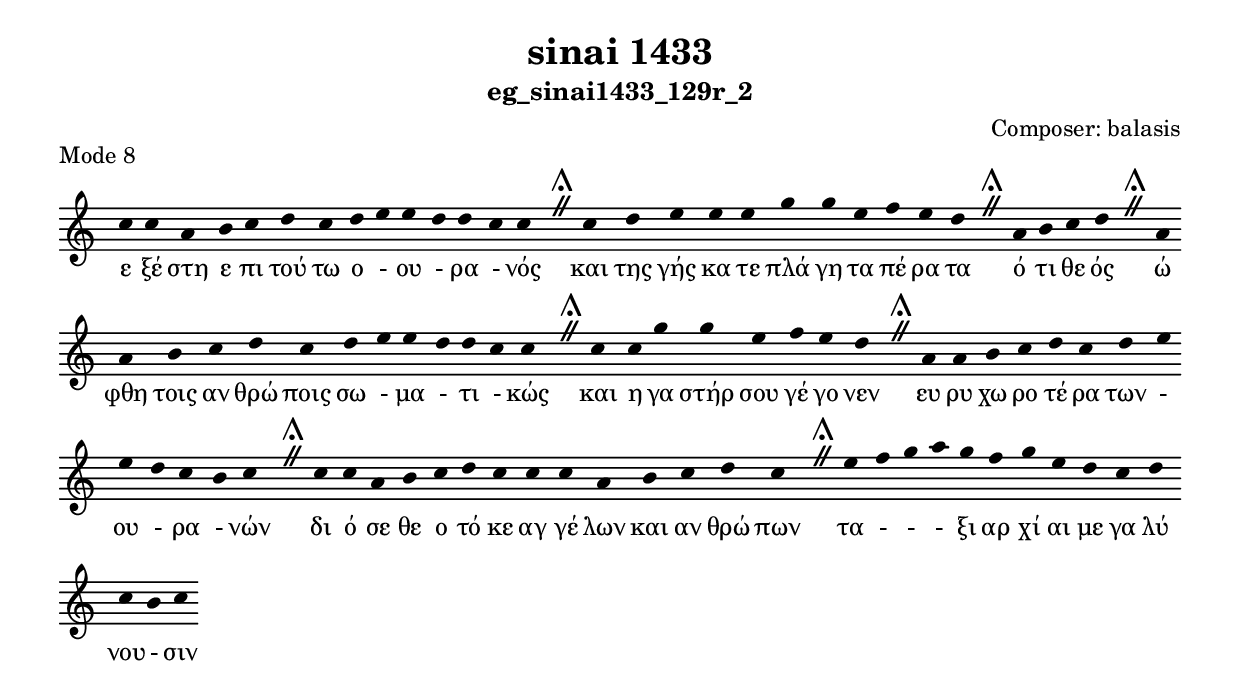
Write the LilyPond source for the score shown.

\include "gregorian.ly"

	\header {
 	  title = "sinai 1433"
	  subtitle = "eg_sinai1433_129r_2"
	  composer = "Composer: balasis"
	  piece = "Mode 8"
	}

	chant = {
	  c''4 c''4 a'4 b'4 c''4 d''4 c''4 d''4 e''4 e''4 d''4 d''4 c''4 c''4 \divisioMaior
 c''4 d''4 e''4 e''4 e''4 g''4 g''4 e''4 f''4 e''4 d''4 \divisioMaior
 a'4 b'4 c''4 d''4 \divisioMaior
 a'4 a'4 b'4 c''4 d''4 c''4 d''4 e''4 e''4 d''4 d''4 c''4 c''4 \divisioMaior
 c''4 c''4 g''4 g''4 e''4 f''4 e''4 d''4 \divisioMaior
 a'4 a'4 b'4 c''4 d''4 c''4 d''4 e''4 e''4 d''4 c''4 b'4 c''4 \divisioMaior
 c''4 c''4 a'4 b'4 c''4 d''4 c''4 c''4 c''4 a'4 b'4 c''4 d''4 c''4 \divisioMaior
 e''4 f''4 g''4 a''4 g''4 f''4 g''4 e''4 d''4 c''4 d''4 c''4 b'4 c''4\finalis
	}

	verba = \lyricmode {ε ξέ στη ε πι τού τω ο - ου - ρα - νός 
και της γής κα τε πλά γη τα πέ ρα τα 
ό τι θε ός 
ώ φθη τοις αν θρώ ποις σω - μα - τι - κώς 
και η γα στήρ σου γέ γο νεν 
ευ ρυ χω ρο τέ ρα των - ου - ρα - νών 
δι ό σε θε ο τό κε αγ γέ λων και αν θρώ πων 
τα -  -  - ξι αρ χί αι με γα λύ νου - σιν 
	}


	\score {
	  \new Staff <<
	  \new Voice = "melody" \chant
	  \new Lyrics = "one" \lyricsto melody \verba
	  >>
	  \layout {
	    \context {
	      \Staff
	      \remove "Time_signature_engraver"
	      \remove "Bar_engraver"
	    }
	    \context {
	      \Voice
	      \remove "Stem_engraver"
	    }
	  }
	}